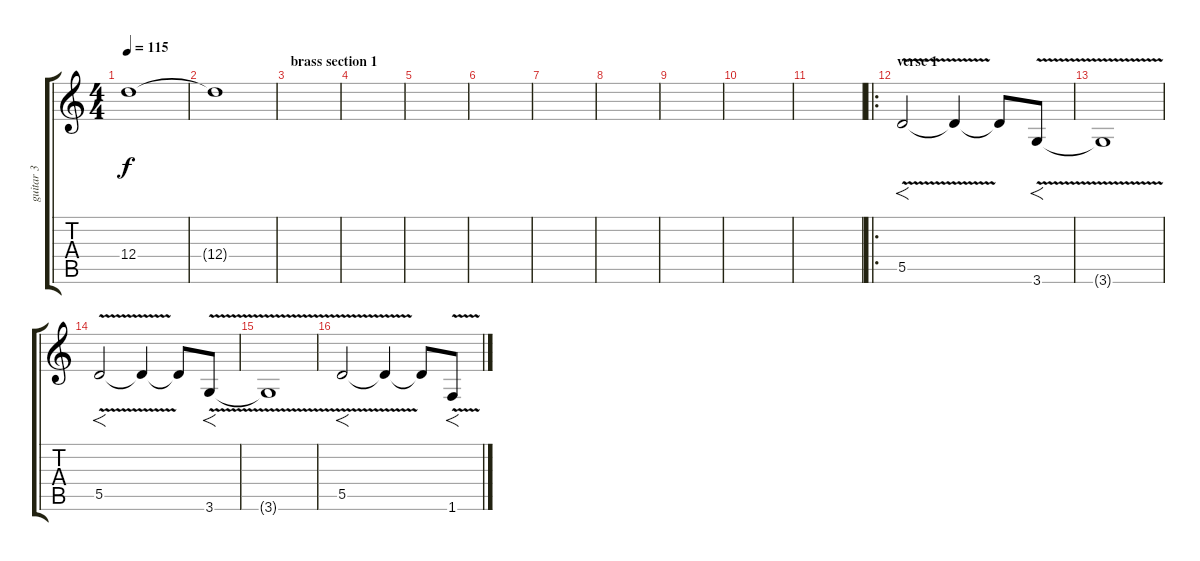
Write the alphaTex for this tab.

\track ("guitar 3" "guitar 3") {instrument overdrivenguitar}
\staff {score tabs}
\tuning (E4 B3 G3 D3 A2 E2) {hide}
\ts (4 4)
\tempo 115
\clef g2
\ks c
12.4{t}.1{dy f} |
12.4{t}.1 |
\section ("" "brass section 1")
|
|
|
|
|
|
|
|
|
\ro
\section ("" "verse 1")
5.5{v}.2{f volume 13 instrument tuba} 5.5{t}.4 5.5{t}.8 3.6{v}.8{f} |
3.6{t}.1 |
5.5{v}.2{f} 5.5{t}.4 5.5{t}.8 3.6{v}.8{f} |
3.6{t}.1 |
5.5{v}.2{f} 5.5{t}.4 5.5{t}.8 1.6{v}.8{f}
